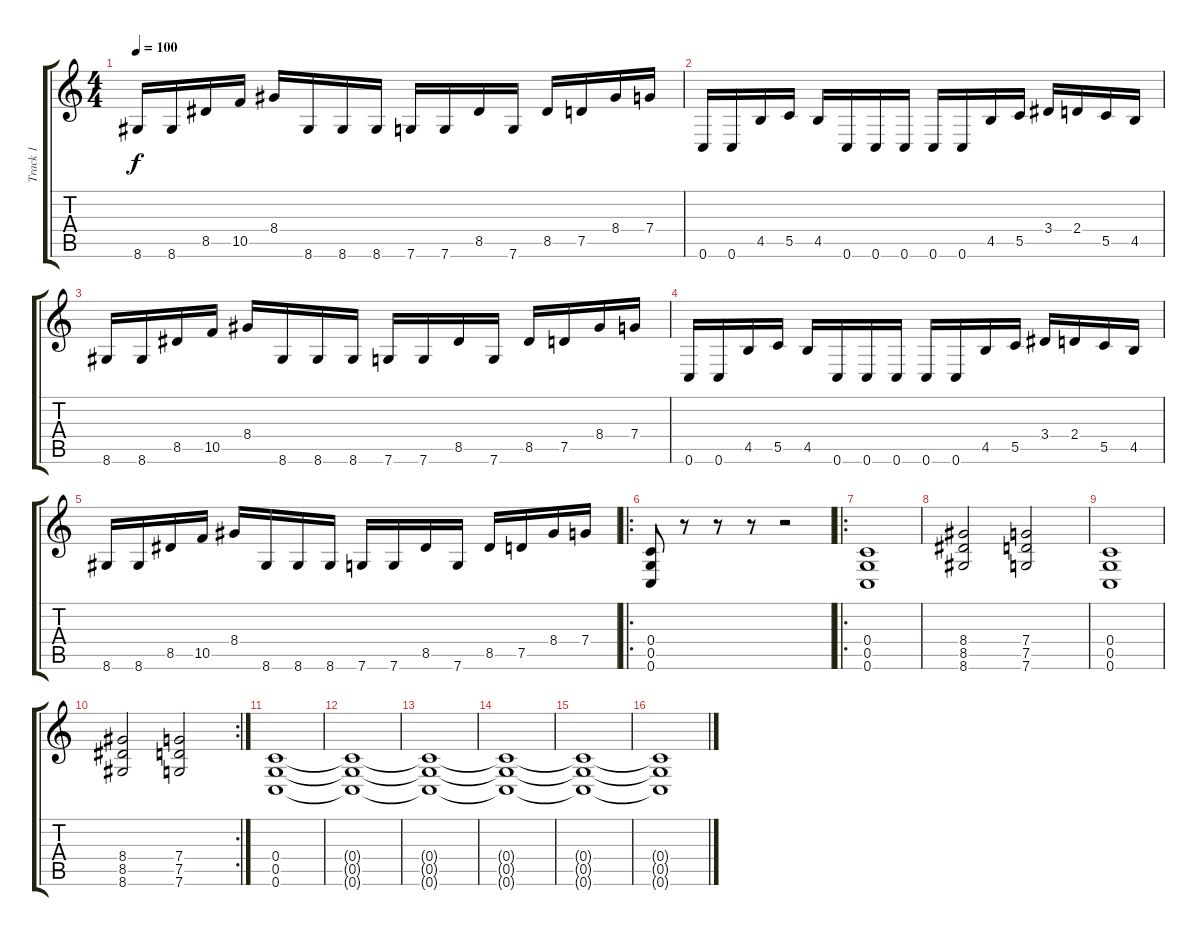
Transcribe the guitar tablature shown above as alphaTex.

\track ("Track 1" "Track 1") {instrument distortionguitar}
\staff {score tabs}
\tuning (D4 A3 F3 C3 G2 C2) {hide}
\ts (4 4)
\tempo 100
\clef g2
\ks c
8.6.16{dy f} 8.6.16 8.5.16 10.5.16 8.4.16 8.6.16 8.6.16 8.6.16 7.6.16 7.6.16 8.5.16 7.6.16 8.5.16 7.5.16 8.4.16 7.4.16 |
0.6.16 0.6.16 4.5.16 5.5.16 4.5.16 0.6.16 0.6.16 0.6.16 0.6.16 0.6.16 4.5.16 5.5.16 3.4.16 2.4.16 5.5.16 4.5.16 |
8.6.16 8.6.16 8.5.16 10.5.16 8.4.16 8.6.16 8.6.16 8.6.16 7.6.16 7.6.16 8.5.16 7.6.16 8.5.16 7.5.16 8.4.16 7.4.16 |
0.6.16 0.6.16 4.5.16 5.5.16 4.5.16 0.6.16 0.6.16 0.6.16 0.6.16 0.6.16 4.5.16 5.5.16 3.4.16 2.4.16 5.5.16 4.5.16 |
8.6.16 8.6.16 8.5.16 10.5.16 8.4.16 8.6.16 8.6.16 8.6.16 7.6.16 7.6.16 8.5.16 7.6.16 8.5.16 7.5.16 8.4.16 7.4.16 |
\ro
(0.4 0.5 0.6).8 r.8 r.8 r.8 r.2 |
\ro
(0.4 0.5 0.6).1 |
(8.4 8.5 8.6).2 (7.4 7.5 7.6).2 |
(0.4 0.5 0.6).1 |
\rc 2
(8.4 8.5 8.6).2 (7.4 7.5 7.6).2 |
(0.4 0.5 0.6).1 |
(0.4{t} 0.5{t} 0.6{t}).1 |
(0.4{t} 0.5{t} 0.6{t}).1 |
(0.4{t} 0.5{t} 0.6{t}).1 |
(0.4{t} 0.5{t} 0.6{t}).1 |
(0.4{t} 0.5{t} 0.6{t}).1
